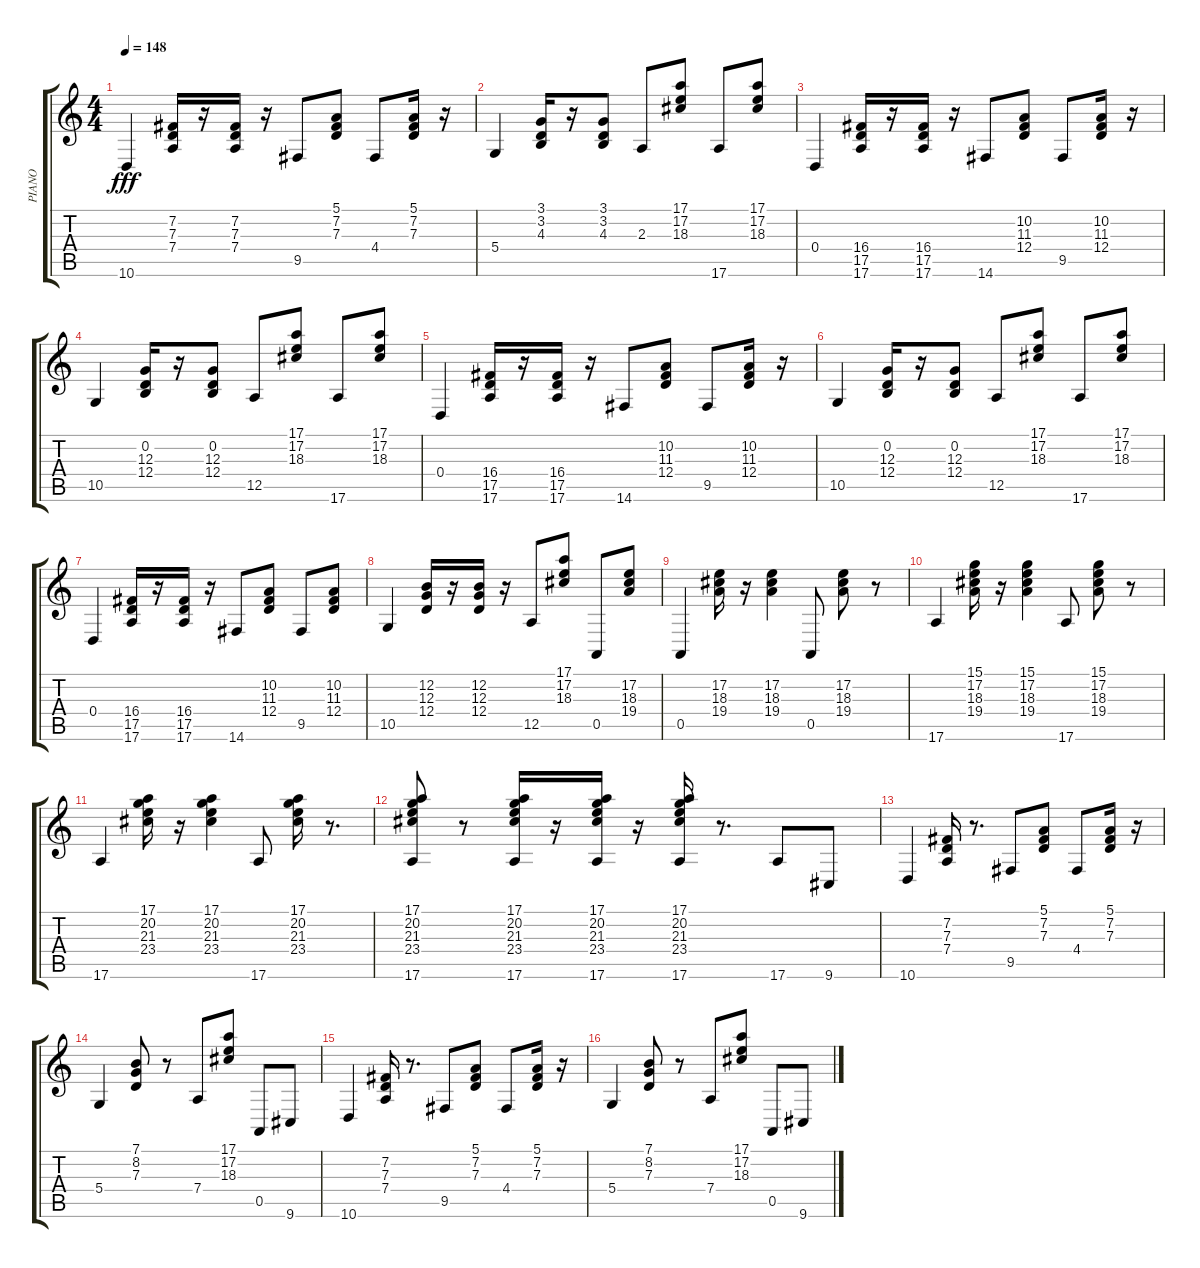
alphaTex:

\track ("PIANO" "PIANO") {instrument brightacousticpiano}
\staff {score tabs}
\tuning (E4 B3 G3 D3 A2 E2) {hide}
\ts (4 4)
\tempo 148
\clef g2
\ks c
10.6.4{dy fff} (7.2 7.3 7.4).16 r.16 (7.2 7.3 7.4).16 r.16 9.5.8 (5.1 7.2 7.3).8 4.4.8 (5.1 7.2 7.3).16 r.16 |
5.4.4 (3.1 3.2 4.3).16 r.16 (3.1 3.2 4.3).8 2.3.8 (17.1 17.2 18.3).8 17.6.8 (17.1 17.2 18.3).8 |
0.4.4 (16.4 17.5 17.6).16 r.16 (16.4 17.5 17.6).16 r.16 14.6.8 (10.2 11.3 12.4).8 9.5.8 (10.2 11.3 12.4).16 r.16 |
10.5.4 (0.2 12.3 12.4).16 r.16 (0.2 12.3 12.4).8 12.5.8 (17.1 17.2 18.3).8 17.6.8 (17.1 17.2 18.3).8 |
0.4.4 (16.4 17.5 17.6).16 r.16 (16.4 17.5 17.6).16 r.16 14.6.8 (10.2 11.3 12.4).8 9.5.8 (10.2 11.3 12.4).16 r.16 |
10.5.4 (0.2 12.3 12.4).16 r.16 (0.2 12.3 12.4).8 12.5.8 (17.1 17.2 18.3).8 17.6.8 (17.1 17.2 18.3).8 |
0.4.4 (16.4 17.5 17.6).16 r.16 (16.4 17.5 17.6).16 r.16 14.6.8 (10.2 11.3 12.4).8 9.5.8 (10.2 11.3 12.4).8 |
10.5.4 (12.2 12.3 12.4).16 r.16 (12.2 12.3 12.4).16 r.16 12.5.8 (17.1 17.2 18.3).8 0.5.8 (17.2 18.3 19.4).8 |
0.5.4 (17.2 18.3 19.4).16 r.16 (17.2 18.3 19.4).4 0.5.8 (17.2 18.3 19.4).8 r.8 |
17.6.4 (15.1 17.2 18.3 19.4).16 r.16 (15.1 17.2 18.3 19.4).4 17.6.8 (15.1 17.2 18.3 19.4).8 r.8 |
17.6.4 (17.1 20.2 21.3 23.4).16 r.16 (17.1 20.2 21.3 23.4).4 17.6.8 (17.1 20.2 21.3 23.4).16 r.8{d} |
(17.1 20.2 21.3 23.4 17.6).8 r.8 (17.1 20.2 21.3 23.4 17.6).16 r.16 (17.1 20.2 21.3 23.4 17.6).16 r.16 (17.1 20.2 21.3 23.4 17.6).16 r.8{d} 17.6.8 9.6.8 |
10.6.4 (7.2 7.3 7.4).16 r.8{d} 9.5.8 (5.1 7.2 7.3).8 4.4.8 (5.1 7.2 7.3).16 r.16 |
5.4.4 (7.1 8.2 7.3).8 r.8 7.4.8 (17.1 17.2 18.3).8 0.5.8 9.6.8 |
10.6.4 (7.2 7.3 7.4).16 r.8{d} 9.5.8 (5.1 7.2 7.3).8 4.4.8 (5.1 7.2 7.3).16 r.16 |
5.4.4 (7.1 8.2 7.3).8 r.8 7.4.8 (17.1 17.2 18.3).8 0.5.8 9.6.8
